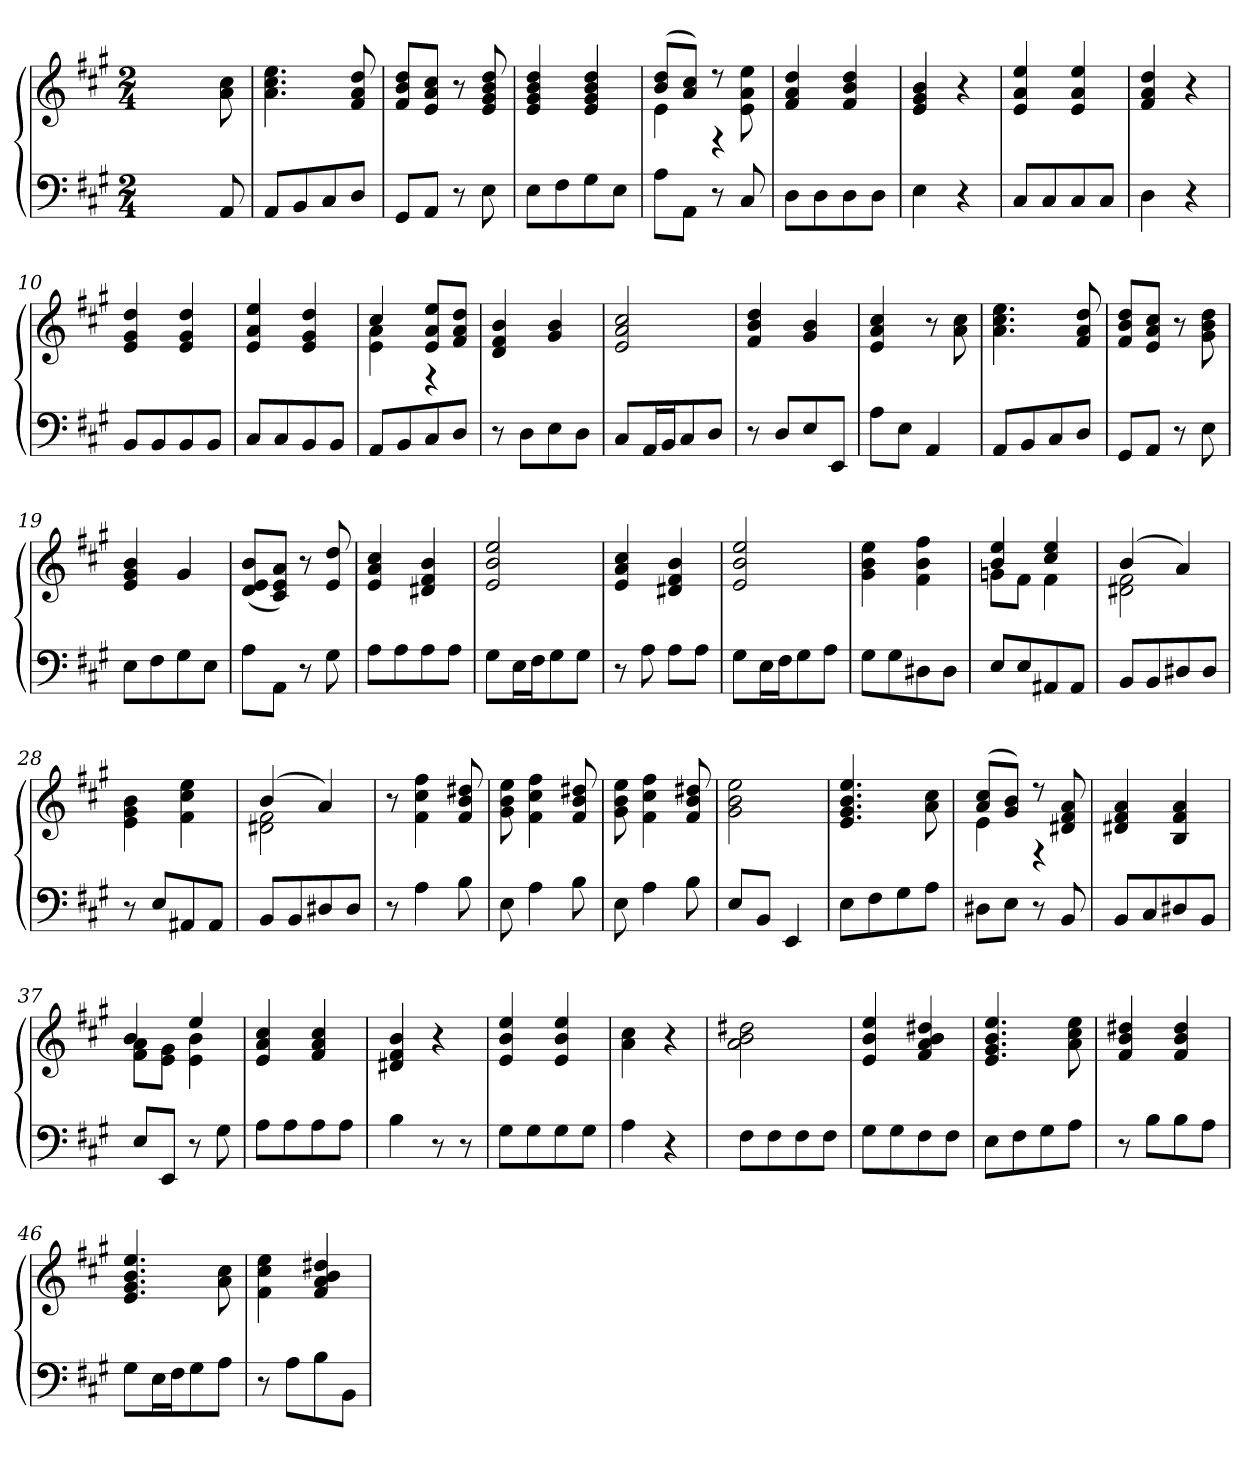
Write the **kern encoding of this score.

**kern	**kern
*part1	*part1
*staff2	*staff1
*clefF4	*clefG2
*k[f#c#g#]	*k[f#c#g#]
*M2/4	*M2/4
=1	=1
4ryy	4.ryy
8ryy	.
8AA	8a 8cc#
=2	=2
8AAL	4.a 4.cc# 4.ee
8BB	.
8C#	.
8DJ	8f# 8a 8dd
=3	=3
8GG#L	8f# 8b 8ddL
8AAJ	8e 8a 8cc#J
8r	8r
8E	8e 8g# 8b 8dd
=4	=4
8EL	4e 4g# 4b 4dd
8F#	.
8G#	4e 4g# 4b 4dd
8EJ	.
=5	=5
*	*^
8AL	(8b 8ddL	4e
8AAJ	8a 8cc#J)	.
8r	8r	4r
8C#	8e\ 8a\ 8ee\	.
*	*v	*v
=6	=6
8DL	4f# 4a 4dd
8D	.
8D	4f# 4b 4dd
8DJ	.
=7	=7
4E	4e 4g# 4b
4r	4r
!!LO:LB:g=z
=8	=8
8C#L	4e 4a 4ee
8C#	.
8C#	4e 4a 4ee
8C#J	.
=9	=9
4D	4f# 4a 4dd
4r	4r
=10	=10
8BBL	4e 4g# 4dd
8BB	.
8BB	4e 4g# 4dd
8BBJ	.
=11	=11
8C#L	4e 4a 4ee
8C#	.
8BB	4e 4g# 4dd
8BBJ	.
=12	=12
*	*^
8AAL	4cc#	4e 4a
8BB	.	.
8C#	8e 8a 8eeL	4r
8DJ	8f# 8a 8ddJ	.
*	*v	*v
=13	=13
8r	4d 4f# 4b
8DL	.
8E	4g# 4b
8DJ	.
=14	=14
8C#L	2e 2a 2cc#
16AAL	.
16BBJ	.
8C#	.
8DJ	.
=15	=15
8r	4f# 4b 4dd
8DL	.
8E	4g# 4b
8EEJ	.
!!LO:LB:g=z
=16	=16
8AL	4e 4a 4cc#
8EJ	.
4AA	8r
.	8a 8cc#
=17	=17
8AAL	4.a 4.cc# 4.ee
8BB	.
8C#	.
8DJ	8f# 8a 8dd
=18	=18
8GG#L	8f# 8b 8ddL
8AAJ	8e 8a 8cc#J
8r	8r
8E	8g# 8b 8dd
=19	=19
8EL	4e 4g# 4b
8F#	.
8G#	4g#
8EJ	.
=20	=20
8AL	(8d 8e 8bL
8AAJ	8c# 8e 8aJ)
8r	8r
8G#	8e 8dd
=21	=21
8AL	4e 4a 4cc#
8A	.
8A	4d#X 4f# 4b
8AJ	.
=22	=22
8G#L	2e 2b 2ee
16EL	.
16F#J	.
8G#	.
8G#J	.
!!LO:LB:g=z
=23	=23
8r	4e 4a 4cc#
8A	.
8AL	4d#X 4f# 4b
8AJ	.
=24	=24
8G#L	2e 2b 2ee
16EL	.
16F#J	.
8G#	.
8AJ	.
=25	=25
8G#L	4g# 4b 4ee
8G#	.
8D#X	4f# 4b 4ff#
8D#J	.
=26	=26
*	*^
8EL	4b 4ee	8gnL
8E	.	8f#J
8AA#X	4cc# 4ee	4f#
8AA#J	.	.
=27	=27	=27
8BBL	(4b	2d#X 2f#
8BB	.	.
8D#X	4a)	.
8D#J	.	.
*	*v	*v
=28	=28
8r	4e\ 4g#\ 4b\
8EL	.
8AA#X	4f# 4cc# 4ee
8AA#J	.
=29	=29
*	*^
8BBL	(4b	2d#X 2f#
8BB	.	.
8D#X	4a)	.
8D#J	.	.
*	*v	*v
!!LO:LB:g=z
=30	=30
8r	8r
4A	4f# 4cc# 4ff#
8B	8f# 8b 8dd#X
=31	=31
8E	8g# 8b 8ee
4A	4f# 4cc# 4ff#
8B	8f# 8b 8dd#X
=32	=32
8E	8g# 8b 8ee
4A	4f# 4cc# 4ff#
8B	8f# 8b 8dd#X
=33	=33
8EL	2g# 2b 2ee
8BBJ	.
4EE	.
=34	=34
8EL	4.e 4.g# 4.b 4.ee
8F#	.
8G#	.
8AJ	8a 8cc#
=35	=35
*	*^
8D#XL	(8a 8cc#L	4e
8EJ	8g# 8bJ)	.
8r	8r	4r
8BB	8d#X 8f# 8a	.
*	*v	*v
=36	=36
8BBL	4d#X 4f# 4a
8C#	.
8D#X	4B 4f# 4a
8BBJ	.
=37	=37
*	*^
8EL	8f#\ 8a\L	4b/
8EEJ	8e\ 8g#\J	.
8r	4ee	4e 4b
8G#	.	.
*	*v	*v
!!LO:LB:g=z
=38	=38
8AL	4e 4a 4cc#
8A	.
8A	4f# 4a 4cc#
8AJ	.
=39	=39
4B	4d#X 4f# 4b
8r	4r
8r	.
=40	=40
8G#L	4e 4b 4ee
8G#	.
8G#	4e 4b 4ee
8G#J	.
=41	=41
4A	4a 4cc#
4r	4r
=42	=42
8F#L	2a 2b 2dd#X
8F#	.
8F#	.
8F#J	.
=43	=43
8G#L	4e 4b 4ee
8G#	.
8F#	4f# 4a 4b 4dd#X
8F#J	.
=44	=44
8EL	4.e 4.g# 4.b 4.ee
8F#	.
8G#	.
8AJ	8a 8cc# 8ee
=45	=45
8r	4f# 4b 4dd#X
8BL	.
8B	4f# 4b 4dd#
8AJ	.
!!LO:PB:g=z
=46	=46
8G#L	4.e 4.g# 4.b 4.ee
16EL	.
16F#J	.
8G#	.
8AJ	8a 8cc#
=47	=47
8r	4f# 4cc# 4ee
8AL	.
8B	4f# 4a 4b 4dd#X
8BBJ	.
=	=
*-	*-
